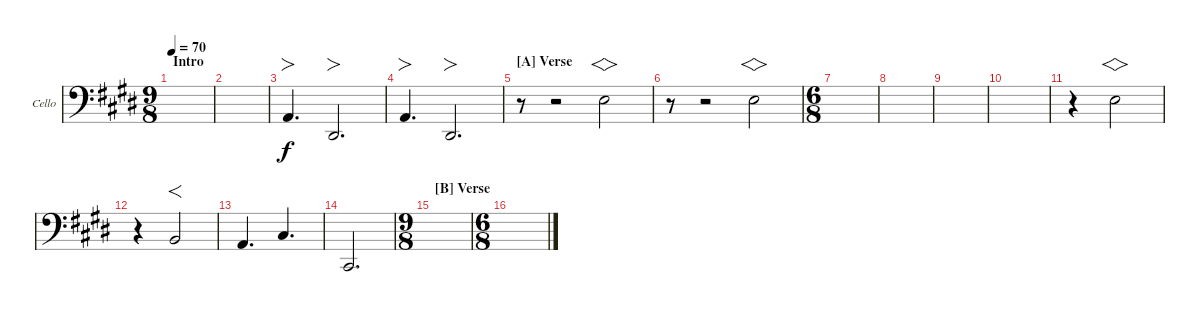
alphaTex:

\defaultSystemsLayout 4
\bracketExtendMode groupsimilarinstruments
\firstSystemTrackNameOrientation horizontal
\otherSystemsTrackNameOrientation horizontal
\track ("Cello" "Cello") {instrument cello}
\staff {score}
\tuning (A3 D3 G2 C2)
\ts (9 8)
\section ("" "Intro")
\tempo 70
\clef f4
\ks c#minor
|
|
2.3.4{fo d} 3.4.2{fo d} |
2.3.4{fo d} 3.4.2{fo d} |
\section ("A" "Verse")
r.8 r.2 2.2.2{vs} |
r.8 r.2 2.2.2{vs} |
\ts (6 8)
|
|
|
|
r.4 2.2.2{vs} |
r.4 4.3.2{f} |
2.3.4{d} 6.3.4{d} |
1.4.2{d} |
\ts (9 8)
\section ("B" "Verse")
|
\ts (6 8)
